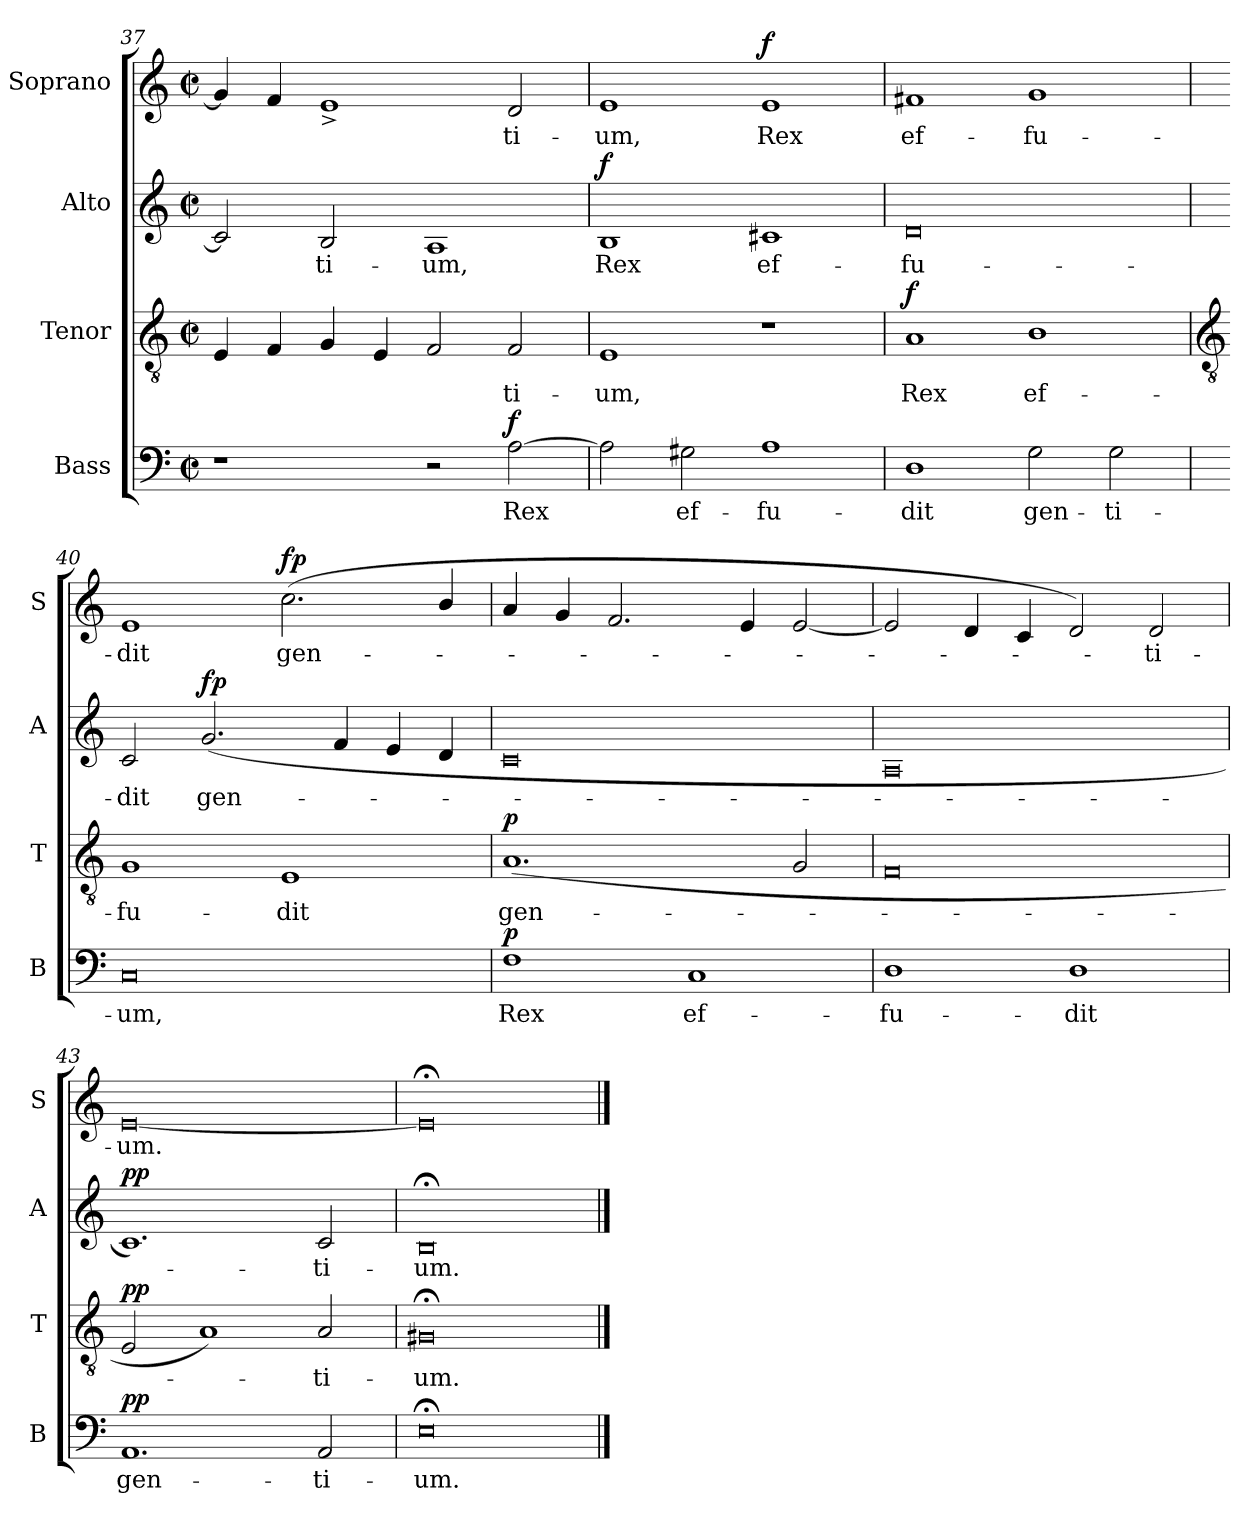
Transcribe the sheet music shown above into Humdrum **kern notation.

**kern	**text	**dynam	**kern	**text	**dynam	**kern	**text	**dynam	**kern	**text	**dynam
*part4	*part4	*part4	*part3	*part3	*part3	*part2	*part2	*part2	*part1	*part1	*part1
*staff4	*staff4	*staff4	*staff3	*staff3	*staff3	*staff2	*staff2	*staff2	*staff1	*staff1	*staff1
*I"Bass	*	*	*I"Tenor	*	*	*I"Alto	*	*	*I"Soprano	*	*
*I'B	*	*	*I'T	*	*	*I'A	*	*	*I'S	*	*
*clefF4	*	*	*clefGv2	*	*	*clefG2	*	*	*clefG2	*	*
*k[]	*	*	*k[]	*	*	*k[]	*	*	*k[]	*	*
*C:	*	*	*C:	*	*	*C:	*	*	*C:	*	*
*M4/2	*	*	*M4/2	*	*	*M4/2	*	*	*M4/2	*	*
*met(c|)	*	*	*met(c|)	*	*	*met(c|)	*	*	*met(c|)	*	*
=37	=37	=37	=37	=37	=37	=37	=37	=37	=37	=37	=37
1r	.	.	4E	.	.	2c]	.	.	4g]	.	.
.	.	.	4F	.	.	.	.	.	4f	.	.
!	!	!	!	!	!	!	!LO:LY:b	!	!	!	!
.	.	.	4G	.	.	2B	ti-	.	1e^	.	.
.	.	.	4E	.	.	.	.	.	.	.	.
!	!	!	!	!	!	!	!LO:LY:b	!	!	!	!
2r	.	.	2F	.	.	1A	-um,	.	.	.	.
!	!LO:LY:b	!LO:DY:b	!	!LO:LY:b	!	!	!	!	!	!LO:LY:b	!
[2A	Rex	f	2F	ti-	.	.	.	.	2d	ti-	.
=38	=38	=38	=38	=38	=38	=38	=38	=38	=38	=38	=38
!	!	!	!	!LO:LY:b	!	!	!LO:LY:b	!LO:DY:b	!	!LO:LY:b	!
2A]	.	.	1E	-um,	.	1B	Rex	f	1e	-um,	.
!	!LO:LY:b	!	!	!	!	!	!	!	!	!	!
2G#X	ef-	.	.	.	.	.	.	.	.	.	.
!	!LO:LY:b	!	!	!	!	!	!LO:LY:b	!	!	!LO:LY:b	!LO:DY:b
1A	-fu-	.	1r	.	.	1c#X	ef-	.	1e	Rex	f
=39	=39	=39	=39	=39	=39	=39	=39	=39	=39	=39	=39
!	!LO:LY:b	!	!	!LO:LY:b	!LO:DY:b	!	!LO:LY:b	!	!	!LO:LY:b	!
1D	-dit	.	1A	Rex	f	0d	-fu-	.	1f#X	ef-	.
!	!LO:LY:b	!	!	!LO:LY:b	!	!	!	!	!	!LO:LY:b	!
2G	gen-	.	1B	ef-	.	.	.	.	1g	-fu-	.
!	!LO:LY:b	!	!	!	!	!	!	!	!	!	!
2G	-ti-	.	.	.	.	.	.	.	.	.	.
!!LO:LB:g=z
=40	=40	=40	=40	=40	=40	=40	=40	=40	=40	=40	=40
*	*	*	*clefGv2	*	*	*	*	*	*	*	*
!	!LO:LY:b	!	!	!LO:LY:b	!	!	!LO:LY:b	!	!	!LO:LY:b	!
0C	-um,	.	1G	-fu-	.	2c	-dit	.	1e	-dit	.
!	!	!	!	!	!	!	!LO:LY:b	!LO:DY:b	!	!	!
.	.	.	.	.	.	(<2.g	gen-	fp	.	.	.
!	!	!	!	!LO:LY:b	!	!	!	!	!	!LO:LY:b	!LO:DY:b
.	.	.	1E	-dit	.	.	.	.	(<2.cc	gen-	fp
.	.	.	.	.	.	4f	.	.	.	.	.
.	.	.	.	.	.	4e	.	.	.	.	.
.	.	.	.	.	.	4d	.	.	4b/	.	.
=41	=41	=41	=41	=41	=41	=41	=41	=41	=41	=41	=41
!	!LO:LY:b	!LO:DY:b	!	!LO:LY:b	!LO:DY:b	!	!	!	!	!	!
1F	Rex	p	(<1.A	gen-	p	0c	.	.	4a	.	.
.	.	.	.	.	.	.	.	.	4g	.	.
.	.	.	.	.	.	.	.	.	2.f	.	.
!	!LO:LY:b	!	!	!	!	!	!	!	!	!	!
1C	ef-	.	.	.	.	.	.	.	.	.	.
.	.	.	.	.	.	.	.	.	4e	.	.
.	.	.	2G	.	.	.	.	.	[2e	.	.
=42	=42	=42	=42	=42	=42	=42	=42	=42	=42	=42	=42
!	!LO:LY:b	!	!	!	!	!	!	!	!	!	!
1D	-fu-	.	0F	.	.	0A	.	.	2e]	.	.
.	.	.	.	.	.	.	.	.	4d	.	.
.	.	.	.	.	.	.	.	.	4c	.	.
!	!LO:LY:b	!	!	!	!	!	!	!	!	!	!
1D	-dit	.	.	.	.	.	.	.	2d)	.	.
!	!	!	!	!	!	!	!	!	!	!LO:LY:b	!
.	.	.	.	.	.	.	.	.	2d	ti-	.
=43	=43	=43	=43	=43	=43	=43	=43	=43	=43	=43	=43
!	!LO:LY:b	!LO:DY:b	!	!	!LO:DY:b	!	!	!LO:DY:b	!	!LO:LY:b	!
1.AA	gen-	pp	2E	.	pp	1.c)	.	pp	[0e	-um.	.
.	.	.	1A)	.	.	.	.	.	.	.	.
!	!LO:LY:b	!	!	!LO:LY:b	!	!	!LO:LY:b	!	!	!	!
2AA	-ti-	.	2A	ti-	.	2c	ti-	.	.	.	.
=44	=44	=44	=44	=44	=44	=44	=44	=44	=44	=44	=44
!	!LO:LY:b	!	!	!LO:LY:b	!	!	!LO:LY:b	!	!	!	!
0E;<	-um.	.	0G#X;<	-um.	.	0B;<	-um.	.	0e;<]	.	.
==	==	==	==	==	==	==	==	==	==	==	==
*-	*-	*-	*-	*-	*-	*-	*-	*-	*-	*-	*-
